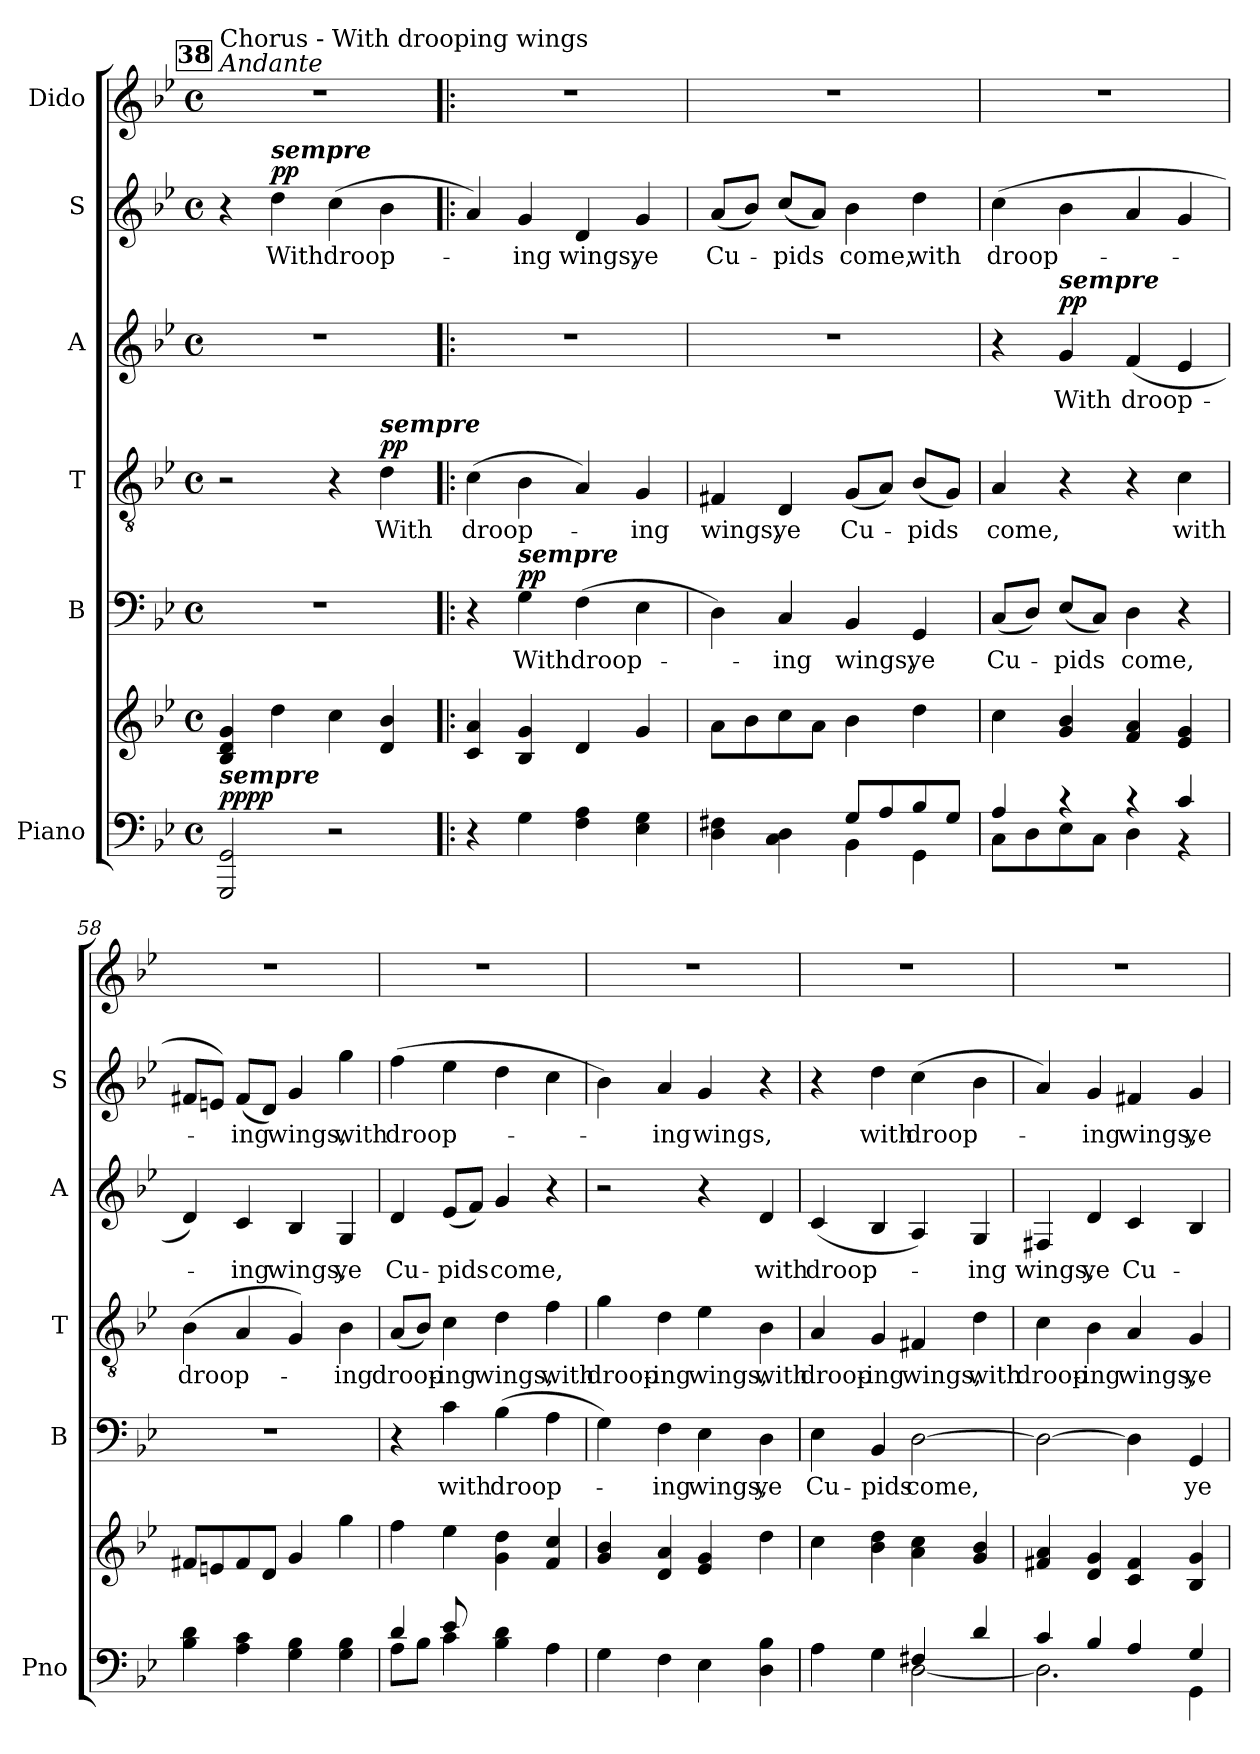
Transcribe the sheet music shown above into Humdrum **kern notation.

**kern	**kern	**dynam	**kern	**text	**dynam	**kern	**text	**dynam	**kern	**text	**dynam	**kern	**text	**dynam	**kern
*part6	*part6	*part6	*part5	*part5	*part5	*part4	*part4	*part4	*part3	*part3	*part3	*part2	*part2	*part2	*part1
*staff7	*staff6	*staff6/7	*staff5	*staff5	*staff5	*staff4	*staff4	*staff4	*staff3	*staff3	*staff3	*staff2	*staff2	*staff2	*staff1
*I"Piano	*	*	*I"B	*	*	*I"T	*	*	*I"A	*	*	*I"S	*	*	*I"Dido
*I'Pno	*	*	*I'B	*	*	*I'T	*	*	*I'A	*	*	*I'S	*	*	*
!!LO:LB:g=z
*clefF4	*clefG2	*	*clefF4	*	*	*clefGv2	*	*	*clefG2	*	*	*clefG2	*	*	*clefG2
*k[b-e-]	*k[b-e-]	*	*k[b-e-]	*	*	*k[b-e-]	*	*	*k[b-e-]	*	*	*k[b-e-]	*	*	*k[b-e-]
*M4/4	*M4/4	*	*M4/4	*	*	*M4/4	*	*	*M4/4	*	*	*M4/4	*	*	*M4/4
*met(c)	*met(c)	*	*met(c)	*	*	*met(c)	*	*	*met(c)	*	*	*met(c)	*	*	*met(c)
!!LO:REH:place=s1:a:B:fs=14:t=38
=54	=54	=54	=54	=54	=54	=54	=54	=54	=54	=54	=54	=54	=54	=54	=54
!	!	!	!	!	!	!	!	!	!	!	!	!	!	!	!LO:TX:a:i:t=Andante
!	!	!	!	!	!	!	!	!	!	!	!	!	!	!	!LO:TX:t=Chorus - With drooping wings
!LO:TX:a:Bi:t=sempre	!	!	!	!	!	!	!	!	!	!	!	!	!	!	!
!	!	!LO:DY:a=2	!	!	!	!	!	!	!	!	!	!	!	!	!
!	!	!LO:DY:n=1:a	!	!	!	!	!	!	!	!	!	!	!	!	!
2GGG/ 2GG/	4B-/ 4d/ 4g/	pp pp	1r	.	.	2r	.	.	1r	.	.	4r	.	.	1r
!	!	!	!	!	!	!	!	!	!	!	!	!LO:TX:a:Bi:t=sempre	!	!	!
!	!	!	!	!	!	!	!	!	!	!	!	!	!LO:LY:b	!LO:DY:a	!
.	4dd\	.	.	.	.	.	.	.	.	.	.	4dd\	With	pp	.
!	!	!	!	!	!	!	!	!	!	!	!	!	!LO:LY:b	!	!
2r	4cc\	.	.	.	.	4r	.	.	.	.	.	(>4cc\	droop-	.	.
!	!	!	!	!	!	!LO:TX:a:Bi:t=sempre	!	!	!	!	!	!	!	!	!
!	!	!	!	!	!	!	!LO:LY:b	!LO:DY:a	!	!	!	!	!	!	!
.	4d/ 4b-/	.	.	.	.	4d\	With	pp	.	.	.	4b-\	.	.	.
=55!|:	=55!|:	=55!|:	=55!|:	=55!|:	=55!|:	=55!|:	=55!|:	=55!|:	=55!|:	=55!|:	=55!|:	=55!|:	=55!|:	=55!|:	=55!|:
!	!	!	!	!	!	!	!LO:LY:b	!	!	!	!	!	!	!	!
4r	4c/ 4a/	.	4r	.	.	(>4c\	droop-	.	1r	.	.	4a/)	.	.	1r
!	!	!	!LO:TX:a:Bi:t=sempre	!	!	!	!	!	!	!	!	!	!	!	!
!	!	!	!	!LO:LY:b	!LO:DY:a	!	!	!	!	!	!	!	!LO:LY:b	!	!
4G\	4B-/ 4g/	.	4G\	With	pp	4B-\	.	.	.	.	.	4g/	-ing	.	.
!	!	!	!	!LO:LY:b	!	!	!	!	!	!	!	!	!LO:LY:b	!	!
4F\ 4A\	4d/	.	(>4F\	droop-	.	4A/)	.	.	.	.	.	4d/	wings,	.	.
!	!	!	!	!	!	!	!LO:LY:b	!	!	!	!	!	!LO:LY:b	!	!
4E-\ 4G\	4g/	.	4E-\	.	.	4G/	-ing	.	.	.	.	4g/	ye	.	.
=56	=56	=56	=56	=56	=56	=56	=56	=56	=56	=56	=56	=56	=56	=56	=56
*^	*	*	*	*	*	*	*	*	*	*	*	*	*	*	*
!	!	!	!	!	!	!	!	!LO:LY:b	!	!	!	!	!	!LO:LY:b	!	!
4D\ 4F#X\	2ryy	8a\L	.	4D\)	.	.	4F#X/	wings,	.	1r	.	.	(<8a/L	Cu-	.	1r
.	.	8b-\	.	.	.	.	.	.	.	.	.	.	8b-/J)	.	.	.
!	!	!	!	!	!LO:LY:b	!	!	!LO:LY:b	!	!	!	!	!	!LO:LY:b	!	!
4C\ 4D\	.	8cc\	.	4C/	-ing	.	4D/	ye	.	.	.	.	(<8cc/L	-pids	.	.
.	.	8a\J	.	.	.	.	.	.	.	.	.	.	8a/J)	.	.	.
!	!	!	!	!	!LO:LY:b	!	!	!LO:LY:b	!	!	!	!	!	!LO:LY:b	!	!
8G/L	4BB-\	4b-\	.	4BB-/	wings,	.	(<8G/L	Cu-	.	.	.	.	4b-\	come,	.	.
8A/	.	.	.	.	.	.	8A/J)	.	.	.	.	.	.	.	.	.
!	!	!	!	!	!LO:LY:b	!	!	!LO:LY:b	!	!	!	!	!	!LO:LY:b	!	!
8B-/	4GG\	4dd\	.	4GG/	ye	.	(<8B-/L	-pids	.	.	.	.	4dd\	with	.	.
8G/J	.	.	.	.	.	.	8G/J)	.	.	.	.	.	.	.	.	.
=57	=57	=57	=57	=57	=57	=57	=57	=57	=57	=57	=57	=57	=57	=57	=57	=57
!	!	!	!	!	!LO:LY:b	!	!	!LO:LY:b	!	!	!	!	!	!LO:LY:b	!	!
4A/	8C\L	4cc\	.	(<8C/L	Cu-	.	4A/	come,	.	4r	.	.	(>4cc\	droop-	.	1r
.	8D\	.	.	8D/J)	.	.	.	.	.	.	.	.	.	.	.	.
!	!	!	!	!	!	!	!	!	!	!LO:TX:a:Bi:t=sempre	!	!	!	!	!	!
!	!	!	!	!	!LO:LY:b	!	!	!	!	!	!LO:LY:b	!LO:DY:a	!	!	!	!
4r	8E-\	4g/ 4b-/	.	(<8E-/L	-pids	.	4r	.	.	4g/	With	pp	4b-\	.	.	.
.	8C\J	.	.	8C/J)	.	.	.	.	.	.	.	.	.	.	.	.
!	!	!	!	!	!LO:LY:b	!	!	!	!	!	!LO:LY:b	!	!	!	!	!
4r	4D\	4f/ 4a/	.	4D\	come,	.	4r	.	.	(<4f/	droop-	.	4a/	.	.	.
!	!	!	!	!	!	!	!	!LO:LY:b	!	!	!	!	!	!	!	!
4c/	4r	4e-/ 4g/	.	4r	.	.	4c\	with	.	4e-/	.	.	4g/	.	.	.
!!LO:PB:g=z
=58	=58	=58	=58	=58	=58	=58	=58	=58	=58	=58	=58	=58	=58	=58	=58	=58
!	!	!	!	!	!	!	!	!LO:LY:b	!	!	!	!	!	!	!	!
*v	*v	*	*	*	*	*	*	*	*	*	*	*	*	*	*	*
4B-\ 4d\	8f#X/L	.	1r	.	.	(>4B-\	droop-	.	4d/)	.	.	8f#X/L	.	.	1r
.	8en/	.	.	.	.	.	.	.	.	.	.	8en/J)	.	.	.
!	!	!	!	!	!	!	!	!	!	!LO:LY:b	!	!	!LO:LY:b	!	!
4A\ 4c\	8f#/	.	.	.	.	4A/	.	.	4c/	-ing	.	(<8f#/L	-ing	.	.
.	8d/J	.	.	.	.	.	.	.	.	.	.	8d/J)	.	.	.
!	!	!	!	!	!	!	!	!	!	!LO:LY:b	!	!	!LO:LY:b	!	!
4G\ 4B-\	4g/	.	.	.	.	4G/)	.	.	4B-/	wings,	.	4g/	wings,	.	.
!	!	!	!	!	!	!	!LO:LY:b	!	!	!LO:LY:b	!	!	!LO:LY:b	!	!
4G\ 4B-\	4gg\	.	.	.	.	4B-\	-ing	.	4G/	ye	.	4gg\	with	.	.
=59	=59	=59	=59	=59	=59	=59	=59	=59	=59	=59	=59	=59	=59	=59	=59
*^	*^	*	*	*	*	*	*	*	*	*	*	*	*	*	*
!	!	!	!	!	!	!	!	!	!LO:LY:b	!	!	!LO:LY:b	!	!	!LO:LY:b	!	!
4d/	8A\L	4ff\	4.ryy	.	4r	.	.	(<8A/L	droop-	.	4d/	Cu-	.	(>4ff\	droop-	.	1r
.	8B-\J	.	.	.	.	.	.	8B-/J)	.	.	.	.	.	.	.	.	.
!	!	!	!	!	!	!LO:LY:b	!	!	!LO:LY:b	!	!	!LO:LY:b	!	!	!	!	!
8e-/L	4c\	4ee-\	.	.	4c\	with	.	4c\	-ing	.	(<8e-/L	-pids	.	4ee-\	.	.	.
8ryy	.	.	8f\J	.	.	.	.	.	.	.	8f/J)	.	.	.	.	.	.
!	!	!	!	!	!	!LO:LY:b	!	!	!LO:LY:b	!	!	!LO:LY:b	!	!	!	!	!
4B-\ 4d\	2ryy	4g\ 4dd\	2ryy	.	(>4B-\	droop-	.	4d\	wings,	.	4g/	come,	.	4dd\	.	.	.
!	!	!	!	!	!	!	!	!	!LO:LY:b	!	!	!	!	!	!	!	!
4A\	.	4f/ 4cc/	.	.	4A\	.	.	4f\	with	.	4r	.	.	4cc\	.	.	.
*v	*v	*	*	*	*	*	*	*	*	*	*	*	*	*	*	*	*
*	*v	*v	*	*	*	*	*	*	*	*	*	*	*	*	*	*
=60	=60	=60	=60	=60	=60	=60	=60	=60	=60	=60	=60	=60	=60	=60	=60
!	!	!	!	!	!	!	!LO:LY:b	!	!	!	!	!	!	!	!
4G\	4g/ 4b-/	.	4G\)	.	.	4g\	droop-	.	2r	.	.	4b-\)	.	.	1r
!	!	!	!	!LO:LY:b	!	!	!LO:LY:b	!	!	!	!	!	!LO:LY:b	!	!
4F\	4d/ 4a/	.	4F\	-ing	.	4d\	-ing	.	.	.	.	4a/	-ing	.	.
!	!	!	!	!LO:LY:b	!	!	!LO:LY:b	!	!	!	!	!	!LO:LY:b	!	!
4E-\	4e-/ 4g/	.	4E-\	wings,	.	4e-\	wings,	.	4r	.	.	4g/	wings,	.	.
!	!	!	!	!LO:LY:b	!	!	!LO:LY:b	!	!	!LO:LY:b	!	!	!	!	!
4D\ 4B-\	4dd\	.	4D\	ye	.	4B-\	with	.	4d/	with	.	4r	.	.	.
!!LO:LB:g=z
=61	=61	=61	=61	=61	=61	=61	=61	=61	=61	=61	=61	=61	=61	=61	=61
*^	*	*	*	*	*	*	*	*	*	*	*	*	*	*	*
!	!	!	!	!	!LO:LY:b	!	!	!LO:LY:b	!	!	!LO:LY:b	!	!	!	!	!
4A\	2ryy	4cc\	.	4E-\	Cu-	.	4A/	droop-	.	(<4c/	droop-	.	4r	.	.	1r
!	!	!	!	!	!LO:LY:b	!	!	!LO:LY:b	!	!	!	!	!	!LO:LY:b	!	!
4G\	.	4b-\ 4dd\	.	4BB-/	-pids	.	4G/	-ing	.	4B-/	.	.	4dd\	with	.	.
!	!	!	!	!	!LO:LY:b	!	!	!LO:LY:b	!	!	!	!	!	!LO:LY:b	!	!
4F#X/	[2D\	4a\ 4cc\	.	[2D\	come,	.	4F#X/	wings,	.	4A/)	.	.	(>4cc\	droop-	.	.
!	!	!	!	!	!	!	!	!LO:LY:b	!	!	!LO:LY:b	!	!	!	!	!
4d/	.	4g/ 4b-/	.	.	.	.	4d\	with	.	4G/	-ing	.	4b-\	.	.	.
=62	=62	=62	=62	=62	=62	=62	=62	=62	=62	=62	=62	=62	=62	=62	=62	=62
!	!	!	!	!	!	!	!	!LO:LY:b	!	!	!LO:LY:b	!	!	!	!	!
4c/	2.D\]	4f#X/ 4a/	.	2D\_	.	.	4c\	droop-	.	4F#X/	wings,	.	4a/)	.	.	1r
!	!	!	!	!	!	!	!	!LO:LY:b	!	!	!LO:LY:b	!	!	!LO:LY:b	!	!
4B-/	.	4d/ 4g/	.	.	.	.	4B-\	-ing	.	4d/	ye	.	4g/	-ing	.	.
!	!	!	!	!	!	!	!	!LO:LY:b	!	!	!LO:LY:b	!	!	!LO:LY:b	!	!
4A/	.	4c/ 4f#/	.	4D\]	.	.	4A/	wings,	.	4c/	Cu-	.	4f#X/	wings,	.	.
!	!	!	!	!	!LO:LY:b	!	!	!LO:LY:b	!	!	!	!	!	!LO:LY:b	!	!
4G/	4GG\	4B-/ 4g/	.	4GG/	ye	.	4G/	ye	.	4B-/	.	.	4g/	ye	.	.
*v	*v	*	*	*	*	*	*	*	*	*	*	*	*	*	*	*
=	=	=	=	=	=	=	=	=	=	=	=	=	=	=	=
*-	*-	*-	*-	*-	*-	*-	*-	*-	*-	*-	*-	*-	*-	*-	*-
